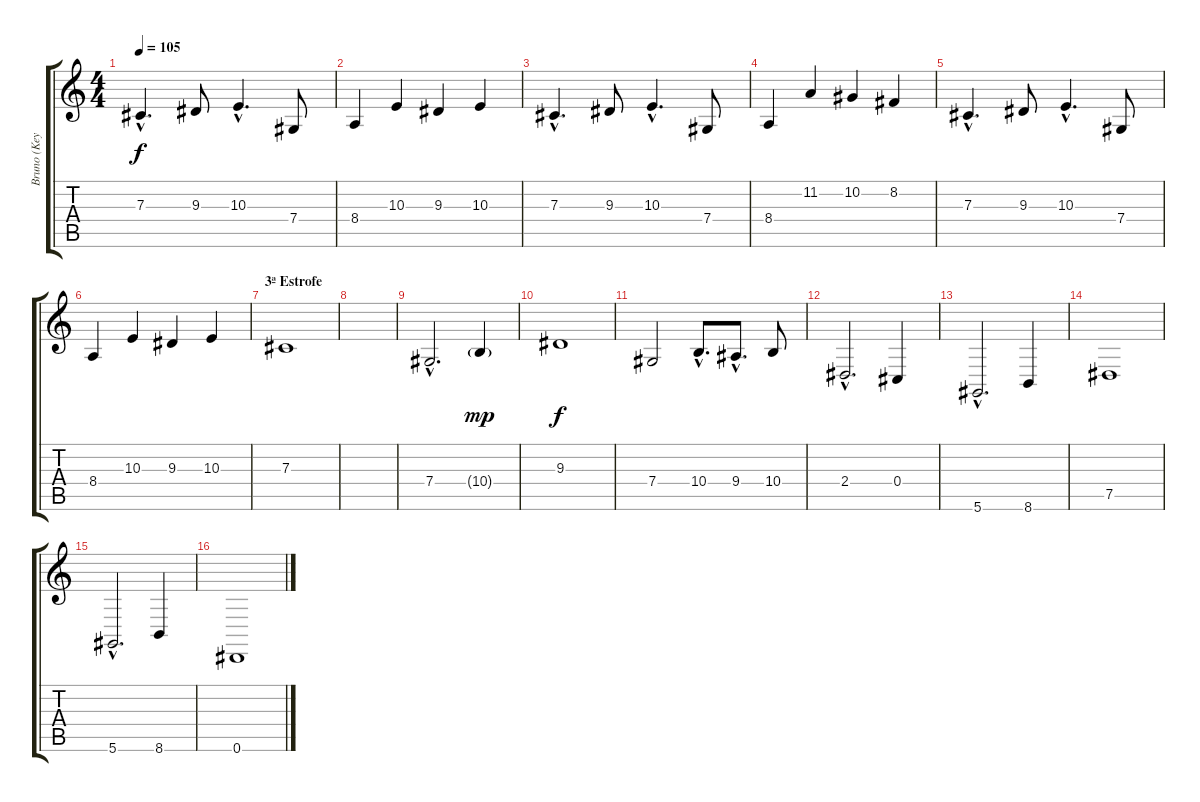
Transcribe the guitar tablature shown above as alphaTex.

\track ("Bruno (Keyboards)" "Bruno (Key") {instrument drawbarorgan}
\staff {score tabs}
\tuning (Eb4 Bb3 Gb3 Db3 Ab2 Eb2) {hide}
\ts (4 4)
\tempo 105
\clef g2
\ks c
7.3{hac}.4{d dy f} 9.3.8 10.3{hac}.4{d} 7.4.8 |
8.4.4 10.3.4 9.3.4 10.3.4 |
7.3{hac}.4{d} 9.3.8 10.3{hac}.4{d} 7.4.8 |
8.4.4 11.2.4 10.2.4 8.2.4 |
7.3{hac}.4{d} 9.3.8 10.3{hac}.4{d} 7.4.8 |
8.4.4 10.3.4 9.3.4 10.3.4 |
\section ("" "3ª Estrofe")
7.3.1 |
|
7.4{hac}.2{d} 10.4{g}.4{dy mp} |
9.3.1{dy f} |
7.4.2 10.4{hac}.8{d} 9.4{hac}.8{d} 10.4.8 |
2.4{hac}.2{d} 0.4.4 |
5.6{hac}.2{d} 8.6.4 |
7.5.1 |
5.6{hac}.2{d} 8.6.4 |
0.6.1
